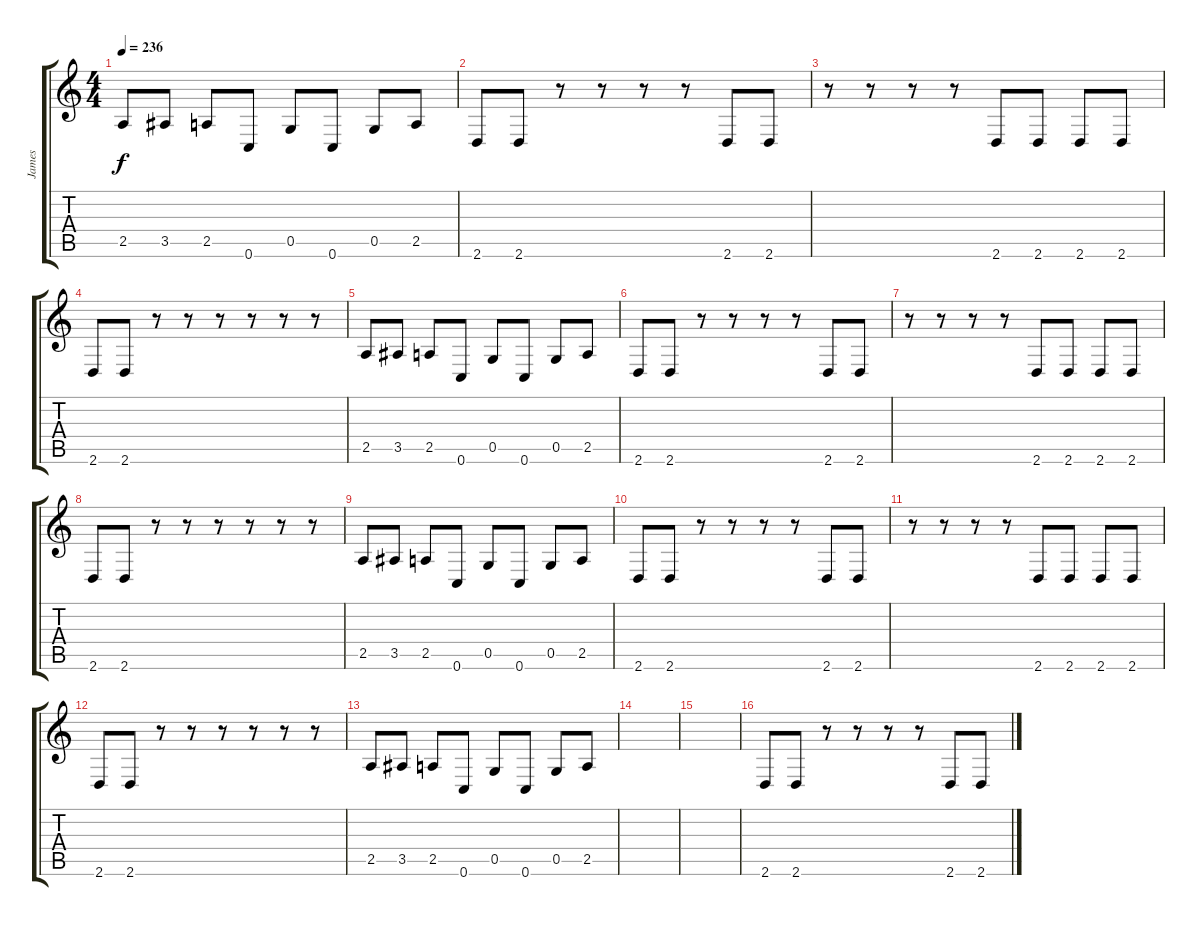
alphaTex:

\track ("James" "James") {instrument electricbasspick}
\staff {score tabs}
\tuning (D4 A3 F3 C3 G2 C2) {hide}
\ts (4 4)
\tempo 236
\clef g2
\ks c
2.5.8{dy f} 3.5.8 2.5.8 0.6.8 0.5.8 0.6.8 0.5.8 2.5.8 |
2.6.8 2.6.8 r.8 r.8 r.8 r.8 2.6.8 2.6.8 |
r.8 r.8 r.8 r.8 2.6.8 2.6.8 2.6.8 2.6.8 |
2.6.8 2.6.8 r.8 r.8 r.8 r.8 r.8 r.8 |
2.5.8 3.5.8 2.5.8 0.6.8 0.5.8 0.6.8 0.5.8 2.5.8 |
2.6.8 2.6.8 r.8 r.8 r.8 r.8 2.6.8 2.6.8 |
r.8 r.8 r.8 r.8 2.6.8 2.6.8 2.6.8 2.6.8 |
2.6.8 2.6.8 r.8 r.8 r.8 r.8 r.8 r.8 |
2.5.8 3.5.8 2.5.8 0.6.8 0.5.8 0.6.8 0.5.8 2.5.8 |
2.6.8 2.6.8 r.8 r.8 r.8 r.8 2.6.8 2.6.8 |
r.8 r.8 r.8 r.8 2.6.8 2.6.8 2.6.8 2.6.8 |
2.6.8 2.6.8 r.8 r.8 r.8 r.8 r.8 r.8 |
2.5.8 3.5.8 2.5.8 0.6.8 0.5.8 0.6.8 0.5.8 2.5.8 |
|
|
2.6.8 2.6.8 r.8 r.8 r.8 r.8 2.6.8 2.6.8
